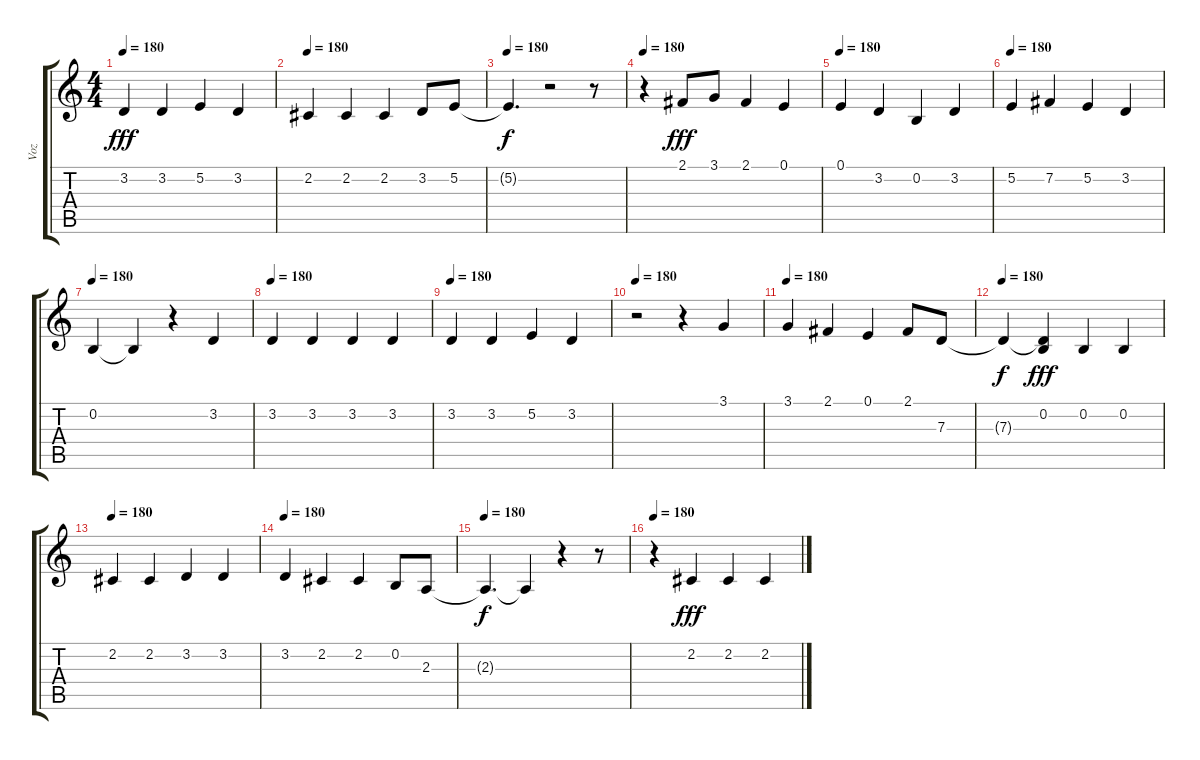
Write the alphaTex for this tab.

\track ("Voz" "Voz") {instrument lead1square}
\staff {score tabs}
\tuning (E4 B3 G3 D3 A2 E2) {hide}
\ts (4 4)
\tempo 180
\clef g2
\ks c
3.2.4{dy fff} 3.2.4 5.2.4 3.2.4 |
\tempo 180
2.2.4 2.2.4 2.2.4 3.2.8 5.2.8 |
\tempo 180
5.2{t}.4{d dy f} r.2 r.8 |
\tempo 180
r.4 2.1.8{dy fff} 3.1.8 2.1.4 0.1.4 |
\tempo 180
0.1.4 3.2.4 0.2.4 3.2.4 |
\tempo 180
5.2.4 7.2.4 5.2.4 3.2.4 |
\tempo 180
0.2.4 0.2{t}.4 r.4 3.2.4 |
\tempo 180
3.2.4 3.2.4 3.2.4 3.2.4 |
\tempo 180
3.2.4 3.2.4 5.2.4 3.2.4 |
\tempo 180
r.2 r.4 3.1.4 |
\tempo 180
3.1.4 2.1.4 0.1.4 2.1.8 7.3.8 |
\tempo 180
7.3{t}.4{dy f} (0.2 7.3{t}).4{dy fff} 0.2.4 0.2.4 |
\tempo 180
2.2.4 2.2.4 3.2.4 3.2.4 |
\tempo 180
3.2.4 2.2.4 2.2.4 0.2.8 2.3.8 |
\tempo 180
2.3{t}.4{d dy f} 2.3{t}.4 r.4 r.8 |
\tempo 180
r.4 2.2.4{dy fff} 2.2.4 2.2.4
